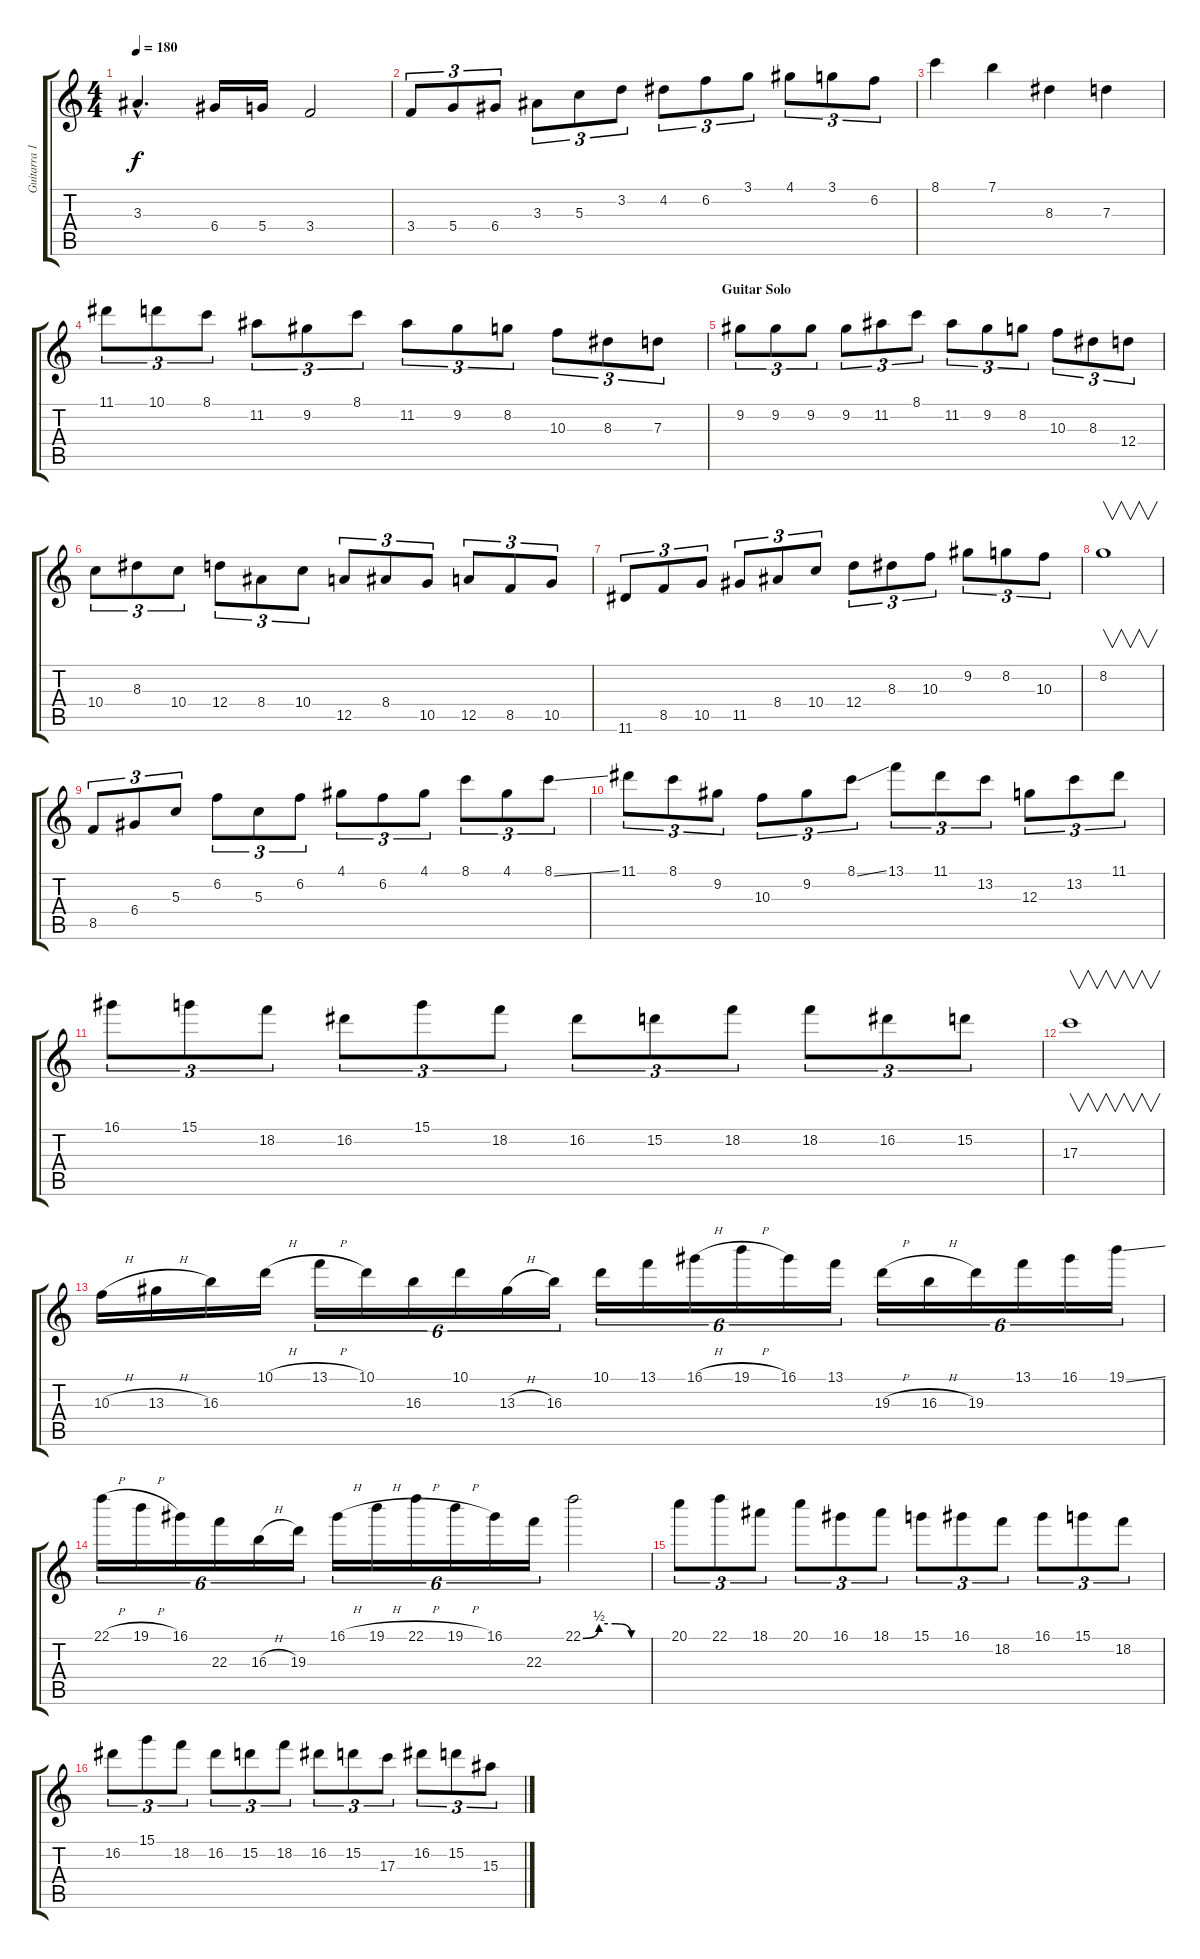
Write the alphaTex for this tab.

\track ("Guitarra 1 (Lider 1)" "Guitarra 1") {instrument overdrivenguitar}
\staff {score tabs}
\tuning (E4 B3 G3 D3 A2 E2) {hide}
\ts (4 4)
\tempo 180
\clef g2
\ks c
3.3{hac}.4{d dy f} 6.4.16 5.4.16 3.4.2 |
3.4.8{tu (3 2)} 5.4.8{tu (3 2)} 6.4.8{tu (3 2)} 3.3.8{tu (3 2)} 5.3.8{tu (3 2)} 3.2.8{tu (3 2)} 4.2.8{tu (3 2)} 6.2.8{tu (3 2)} 3.1.8{tu (3 2)} 4.1.8{tu (3 2)} 3.1.8{tu (3 2)} 6.2.8{tu (3 2)} |
8.1.4 7.1.4 8.3.4 7.3.4 |
11.1.8{tu (3 2)} 10.1.8{tu (3 2)} 8.1.8{tu (3 2)} 11.2.8{tu (3 2)} 9.2.8{tu (3 2)} 8.1.8{tu (3 2)} 11.2.8{tu (3 2)} 9.2.8{tu (3 2)} 8.2.8{tu (3 2)} 10.3.8{tu (3 2)} 8.3.8{tu (3 2)} 7.3.8{tu (3 2)} |
\section ("" "Guitar Solo")
9.2.8{tu (3 2) instrument distortionguitar} 9.2.8{tu (3 2)} 9.2.8{tu (3 2)} 9.2.8{tu (3 2)} 11.2.8{tu (3 2)} 8.1.8{tu (3 2)} 11.2.8{tu (3 2)} 9.2.8{tu (3 2)} 8.2.8{tu (3 2)} 10.3.8{tu (3 2)} 8.3.8{tu (3 2)} 12.4.8{tu (3 2)} |
10.4.8{tu (3 2)} 8.3.8{tu (3 2)} 10.4.8{tu (3 2)} 12.4.8{tu (3 2)} 8.4.8{tu (3 2)} 10.4.8{tu (3 2)} 12.5.8{tu (3 2)} 8.4.8{tu (3 2)} 10.5.8{tu (3 2)} 12.5.8{tu (3 2)} 8.5.8{tu (3 2)} 10.5.8{tu (3 2)} |
11.6.8{tu (3 2)} 8.5.8{tu (3 2)} 10.5.8{tu (3 2)} 11.5.8{tu (3 2)} 8.4.8{tu (3 2)} 10.4.8{tu (3 2)} 12.4.8{tu (3 2)} 8.3.8{tu (3 2)} 10.3.8{tu (3 2)} 9.2.8{tu (3 2)} 8.2.8{tu (3 2)} 10.3.8{tu (3 2)} |
8.2.1{v} |
8.5.8{tu (3 2)} 6.4.8{tu (3 2)} 5.3.8{tu (3 2)} 6.2.8{tu (3 2)} 5.3.8{tu (3 2)} 6.2.8{tu (3 2)} 4.1.8{tu (3 2)} 6.2.8{tu (3 2)} 4.1.8{tu (3 2)} 8.1.8{tu (3 2)} 4.1.8{tu (3 2)} 8.1{ss}.8{tu (3 2)} |
11.1.8{tu (3 2)} 8.1.8{tu (3 2)} 9.2.8{tu (3 2)} 10.3.8{tu (3 2)} 9.2.8{tu (3 2)} 8.1{ss}.8{tu (3 2)} 13.1.8{tu (3 2)} 11.1.8{tu (3 2)} 13.2.8{tu (3 2)} 12.3.8{tu (3 2)} 13.2.8{tu (3 2)} 11.1.8{tu (3 2)} |
16.1.8{tu (3 2)} 15.1.8{tu (3 2)} 18.2.8{tu (3 2)} 16.2.8{tu (3 2)} 15.1.8{tu (3 2)} 18.2.8{tu (3 2)} 16.2.8{tu (3 2)} 15.2.8{tu (3 2)} 18.2.8{tu (3 2)} 18.2.8{tu (3 2)} 16.2.8{tu (3 2)} 15.2.8{tu (3 2)} |
17.3.1{v} |
10.3{h}.16 13.3{h}.16 16.3.16 10.1{h}.16 13.1{h}.16{tu (6 4)} 10.1.16{tu (6 4)} 16.3.16{tu (6 4)} 10.1.16{tu (6 4)} 13.3{h}.16{tu (6 4)} 16.3.16{tu (6 4)} 10.1.16{tu (6 4)} 13.1.16{tu (6 4)} 16.1{h}.16{tu (6 4)} 19.1{h}.16{tu (6 4)} 16.1.16{tu (6 4)} 13.1.16{tu (6 4)} 19.3{h}.16{tu (6 4)} 16.3{h}.16{tu (6 4)} 19.3.16{tu (6 4)} 13.1.16{tu (6 4)} 16.1.16{tu (6 4)} 19.1{ss}.16{tu (6 4)} |
22.1{h}.16{tu (6 4)} 19.1{h}.16{tu (6 4)} 16.1.16{tu (6 4)} 22.3.16{tu (6 4)} 16.3{h}.16{tu (6 4)} 19.3.16{tu (6 4)} 16.1{h}.16{tu (6 4)} 19.1{h}.16{tu (6 4)} 22.1{h}.16{tu (6 4)} 19.1{h}.16{tu (6 4)} 16.1.16{tu (6 4)} 22.3.16{tu (6 4)} 22.1{be (custom 0 0 15 2 30 2 45 0 60 0)}.2 |
20.1.8{tu (3 2)} 22.1.8{tu (3 2)} 18.1.8{tu (3 2)} 20.1.8{tu (3 2)} 16.1.8{tu (3 2)} 18.1.8{tu (3 2)} 15.1.8{tu (3 2)} 16.1.8{tu (3 2)} 18.2.8{tu (3 2)} 16.1.8{tu (3 2)} 15.1.8{tu (3 2)} 18.2.8{tu (3 2)} |
16.2.8{tu (3 2)} 15.1.8{tu (3 2)} 18.2.8{tu (3 2)} 16.2.8{tu (3 2)} 15.2.8{tu (3 2)} 18.2.8{tu (3 2)} 16.2.8{tu (3 2)} 15.2.8{tu (3 2)} 17.3.8{tu (3 2)} 16.2.8{tu (3 2)} 15.2.8{tu (3 2)} 15.3.8{tu (3 2)}
